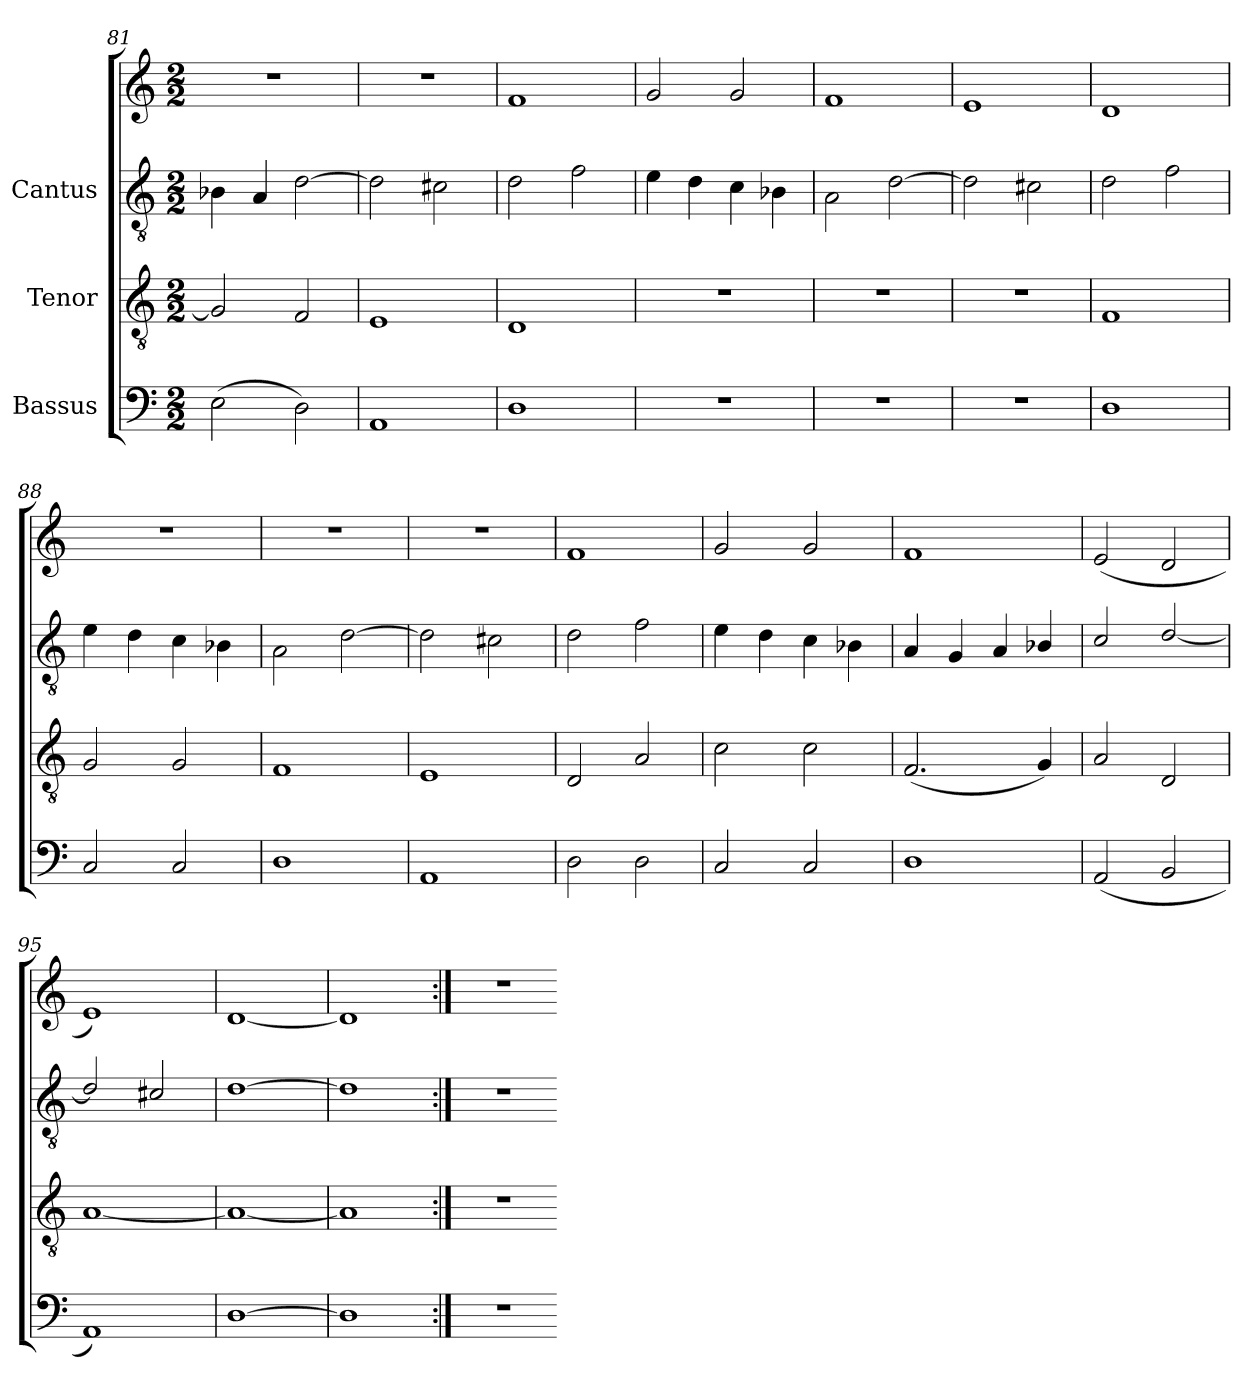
**kern	**kern	**kern	**kern
*part3	*part2	*part1	*part1
*staff4	*staff3	*staff2	*staff1
*I"Bassus	*I"Tenor	*I"Cantus	*
*clefF4	*clefGv2	*clefGv2	*clefG2
*M2/2	*M2/2	*M2/2	*M2/2
=81	=81	=81	=81
(>2E\	2G/]	4B-X\	1r
.	.	4A/	.
2D\)	2F/	[>2d\	.
=82	=82	=82	=82
1AA	1E	2d\]	1r
.	.	2c#X\	.
=83	=83	=83	=83
1D	1D	2d\	1f
.	.	2f\	.
=84	=84	=84	=84
1r	1r	4e\	2g/
.	.	4d\	.
.	.	4c\	2g/
.	.	4B-X\	.
!!LO:LB:g=z
=85	=85	=85	=85
1r	1r	2A\	1f
.	.	[>2d\	.
=86	=86	=86	=86
1r	1r	2d\]	1e
.	.	2c#X\	.
=87	=87	=87	=87
1D	1F	2d\	1d
.	.	2f\	.
=88	=88	=88	=88
2C/	2G/	4e\	1r
.	.	4d\	.
2C/	2G/	4c\	.
.	.	4B-X\	.
=89	=89	=89	=89
1D	1F	2A\	1r
.	.	[>2d\	.
=90	=90	=90	=90
1AA	1E	2d\]	1r
.	.	2c#X\	.
=91	=91	=91	=91
2D\	2D/	2d\	1f
2D\	2A/	2f\	.
=92	=92	=92	=92
2C/	2c\	4e\	2g/
.	.	4d\	.
2C/	2c\	4c\	2g/
.	.	4B-X\	.
!!LO:PB:g=z
=93	=93	=93	=93
1D	(<2.F/	4A/	1f
.	.	4G/	.
.	.	4A/	.
.	4G/)	4B-X/	.
=94	=94	=94	=94
(<2AA/	2A/	2c/	(<2e/
2BB/	2D/	[<2d/	2d/
=95	=95	=95	=95
1AA)	[<1A	2d/]	1e)
.	.	2c#X/	.
=96	=96	=96	=96
[>1D	1A_<	[>1d	[<1d
=97	=97	=97	=97
1D]	1A]	1d]	1d]
=98:|!	=98:|!	=98:|!	=98:|!
1r	1r	1r	1r
=	=	==	==
*-	*-	*-	*-
